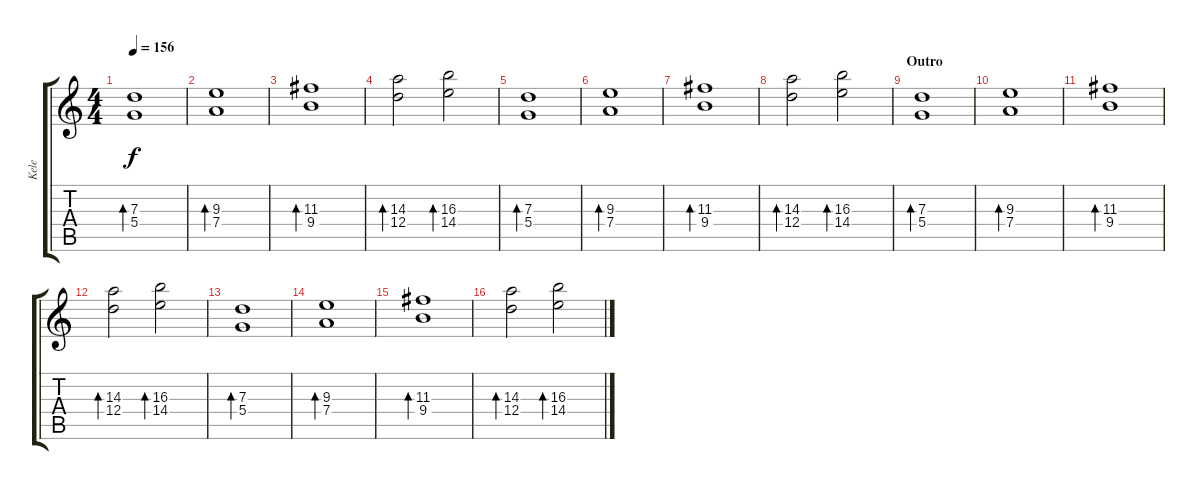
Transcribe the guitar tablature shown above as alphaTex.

\track ("Kele" "Kele") {instrument acousticguitarsteel}
\staff {score tabs}
\tuning (E4 B3 G3 D3 A2 E2) {hide}
\ts (4 4)
\tempo 156
\clef g2
\ks c
(7.3 5.4).1{bd 240 dy f} |
(9.3 7.4).1{bd 240} |
(11.3 9.4).1{bd 240} |
(14.3 12.4).2{bd 240} (16.3 14.4).2{bd 240} |
(7.3 5.4).1{bd 240} |
(9.3 7.4).1{bd 240} |
(11.3 9.4).1{bd 240} |
(14.3 12.4).2{bd 240} (16.3 14.4).2{bd 240} |
\section ("" "Outro")
(7.3 5.4).1{bd 240 volume 13} |
(9.3 7.4).1{bd 240} |
(11.3 9.4).1{bd 240} |
(14.3 12.4).2{bd 240} (16.3 14.4).2{bd 240} |
(7.3 5.4).1{bd 240} |
(9.3 7.4).1{bd 240} |
(11.3 9.4).1{bd 240} |
(14.3 12.4).2{bd 240} (16.3 14.4).2{bd 240}
